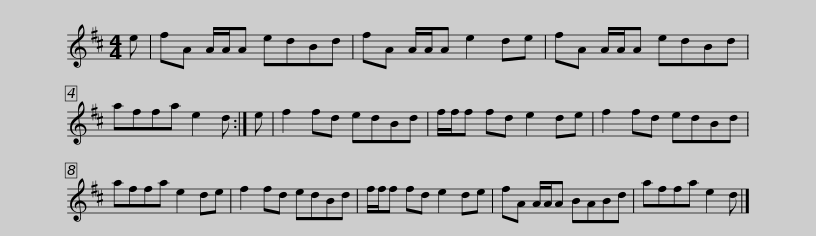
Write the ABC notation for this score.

X:1
L:1/8
M:4/4
I:linebreak $
K:D
V:1 treble
V:1
 e | fA A/A/A edBd | fA A/A/A e2 de | fA A/A/A edBd | affa e2 d :| %5
 e | f2 fd edBd |$ f/f/f fd e2 de | f2 fd edBd | affa e2 de | %10
 f2 fd edBd | f/f/f fd e2 de | fA A/A/A BABd |$ affa e2 d |] %14
